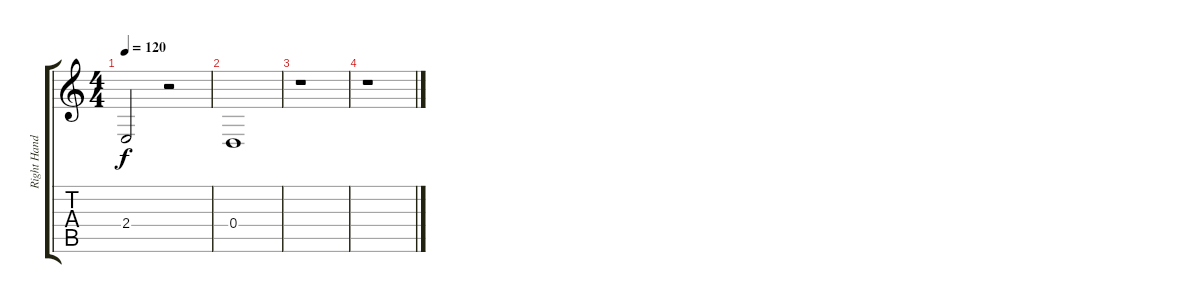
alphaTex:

\track ("Right Hand" "Right Hand") {instrument acousticgrandpiano}
\staff {score tabs}
\tuning (E4 B3 G3 D3 A2 E2) {hide}
\ts (4 4)
\tempo 120
\clef g2
\ks c
2.4.2{dy f} r.2 |
0.4.1 |
r.1 |
r.1
